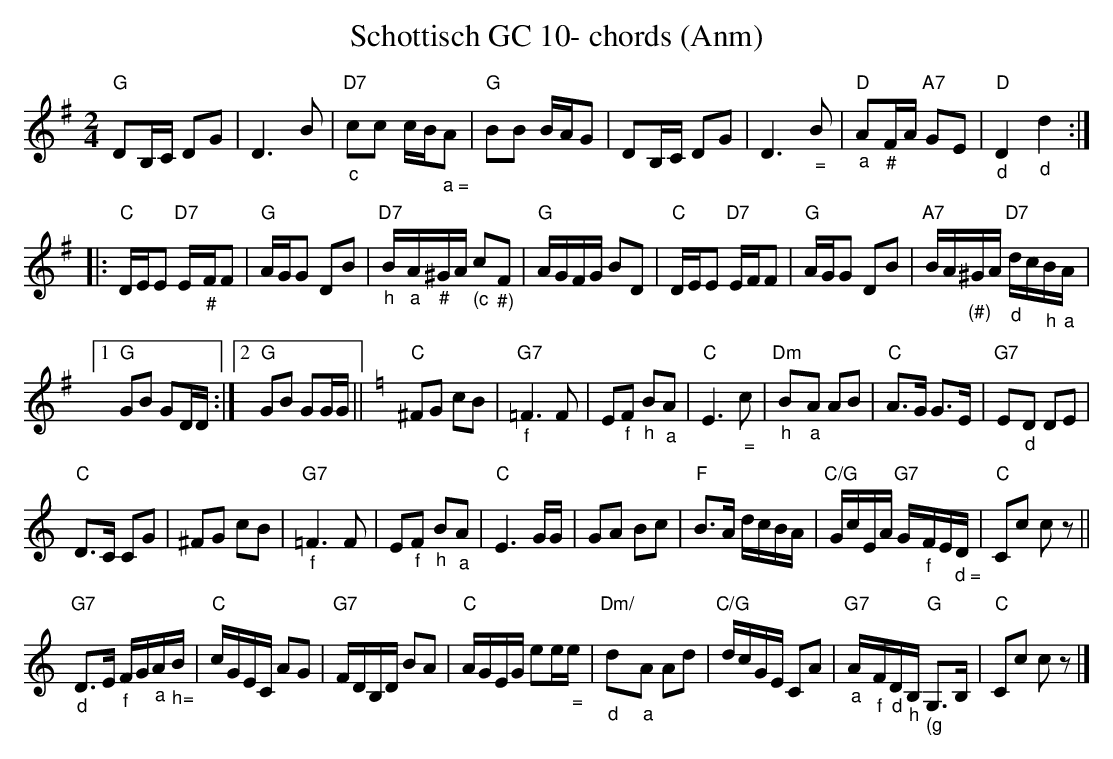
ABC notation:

X:1
T:Schottisch GC 10- chords (Anm)
M:2/4
L:1/16
K:Gmaj%%MIDI gchordon
"G"D2B,C D2G2 | D6B2 | "D7""_c"c2c2 cB"_ a ="A2 | "G"B2B2 BAG2 | D2B,C D2G2 | D6"_ ="B2 | "D""_a"A2"_#"FA "A7"G2E2 | \
"D""_d"D4"_d"d4 ::
 "C"DEE2 "D7"E"_#"FF2 | "G"AGG2 D2B2 | "D7""_h"B"_a"A"_#"^GA "_(c"c2"_#)"F2 | "G"AGFG B2D2 | "C"DEE2 "D7"EFF2 | "G"AGG2 D2B2 | \
"A7"BA"_(#)"^GA "D7""_d"dc"_h"B"_a"A |1
 "G"G2B2 G2DD :|2 "G"G2B2 G2GG || [K:Cmaj] "C"^F2G2 c2B2 | "G7""_f"=F6F2 | E2"_f"F2 "_h"B2"_a"A2 | "C"E6"_ ="c2 | \
[L:1/8] "Dm""_h"B"_a"A AB | "C"A>G G>E | "G7"E"_d"D DE |
 "C"D>C CG | ^FG cB | "G7""_f"=F3F | E"_f"F "_h"B"_a"A | \
"C"E3G/2G/2 | GA Bc | "F"B>A d/2c/2B/2A/2 | "C/G"G/2c/2E/2A/2 "G7"G/2"_f"F/2E/2"_ d ="D/2 | "C"Cc cz ||
 [L:1/16] "G7""_d"D2>E2 "_f"FG"_a"A"_ h="B | "C"cGEC A2G2 | \
"G7"FDB,D B2A2 | "C"AGEG e2e"_ ="e | "Dm/""_d"d2"_a"A2 A2d2 | "C/G"dcGE C2A2 | "G7""_a"A"_f"F"_d"D"_h"B, "G""_(g"G,3B, | "C"C2c2 c2z2 |]
